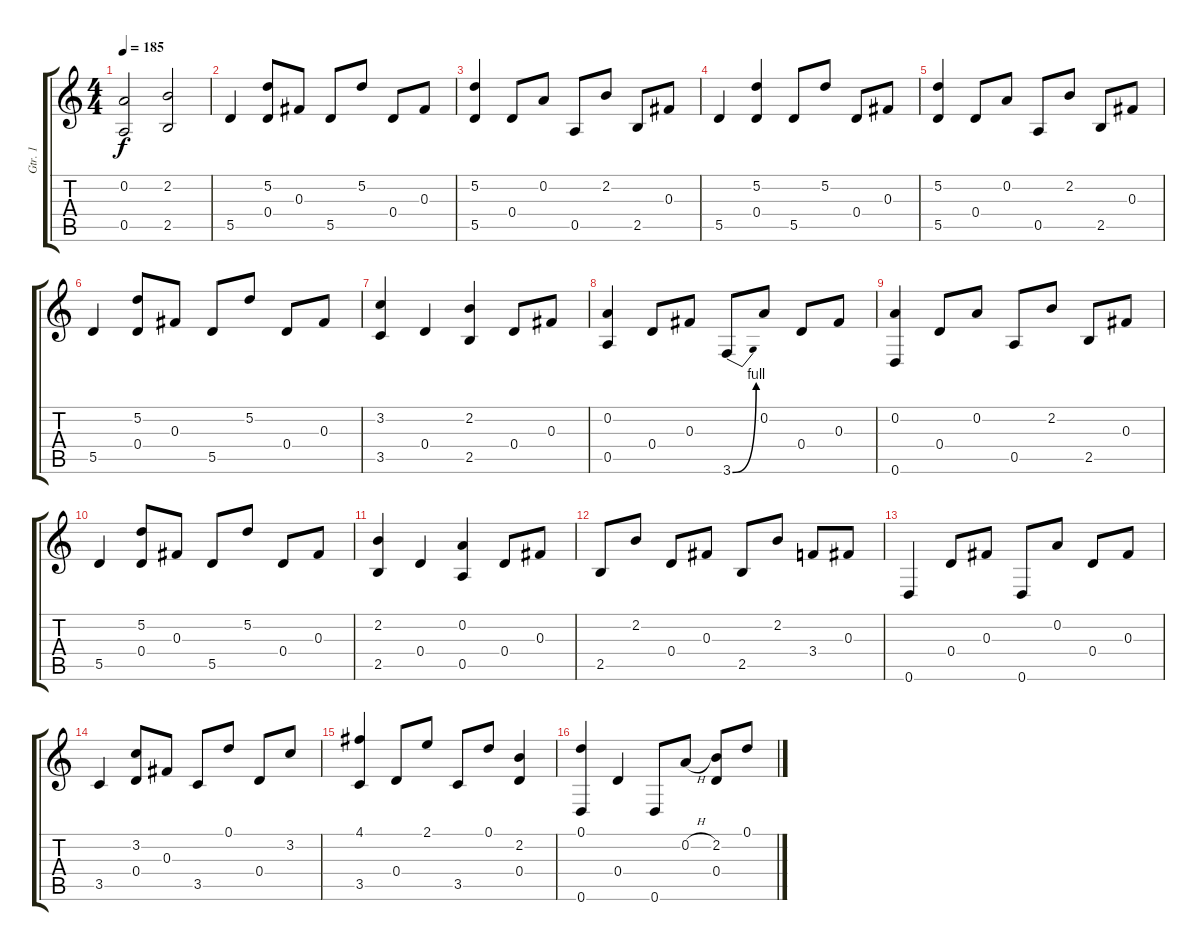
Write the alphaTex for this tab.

\track ("Gtr. 1" "Gtr. 1") {instrument acousticguitarsteel}
\staff {score tabs}
\tuning (D4 A3 Gb3 D3 A2 D2) {hide}
\ts (4 4)
\tempo 185
\clef g2
\ks c
(0.2 0.5).2{dy f instrument acousticguitarsteel} (2.2 2.5).2 |
5.5.4 (5.2 0.4).8 0.3.8 5.5.8 5.2.8 0.4.8 0.3.8 |
(5.2 5.5).4 0.4.8 0.2.8 0.5.8 2.2.8 2.5.8 0.3.8 |
5.5.4 (5.2 0.4).4 5.5.8 5.2.8 0.4.8 0.3.8 |
(5.2 5.5).4 0.4.8 0.2.8 0.5.8 2.2.8 2.5.8 0.3.8 |
5.5.4 (5.2 0.4).8 0.3.8 5.5.8 5.2.8 0.4.8 0.3.8 |
(3.2 3.5).4 0.4.4 (2.2 2.5).4 0.4.8 0.3.8 |
(0.2 0.5).4 0.4.8 0.3.8 3.6{be (bend 0 0 60 4)}.8 0.2.8 0.4.8 0.3.8 |
(0.2 0.6).4 0.4.8 0.2.8 0.5.8 2.2.8 2.5.8 0.3.8 |
5.5.4 (5.2 0.4).8 0.3.8 5.5.8 5.2.8 0.4.8 0.3.8 |
(2.2 2.5).4 0.4.4 (0.2 0.5).4 0.4.8 0.3.8 |
2.5.8 2.2.8 0.4.8 0.3.8 2.5.8 2.2.8 3.4.8 0.3.8 |
0.6.4 0.4.8 0.3.8 0.6.8 0.2.8 0.4.8 0.3.8 |
3.5.4 (3.2 0.4).8 0.3.8 3.5.8 0.1.8 0.4.8 3.2.8 |
(4.1 3.5).4 0.4.8 2.1.8 3.5.8 0.1.8 (2.2 0.4).4 |
(0.1 0.6).4 0.4.4 0.6.8 0.2{h}.8 (2.2 0.4).8 0.1.8
